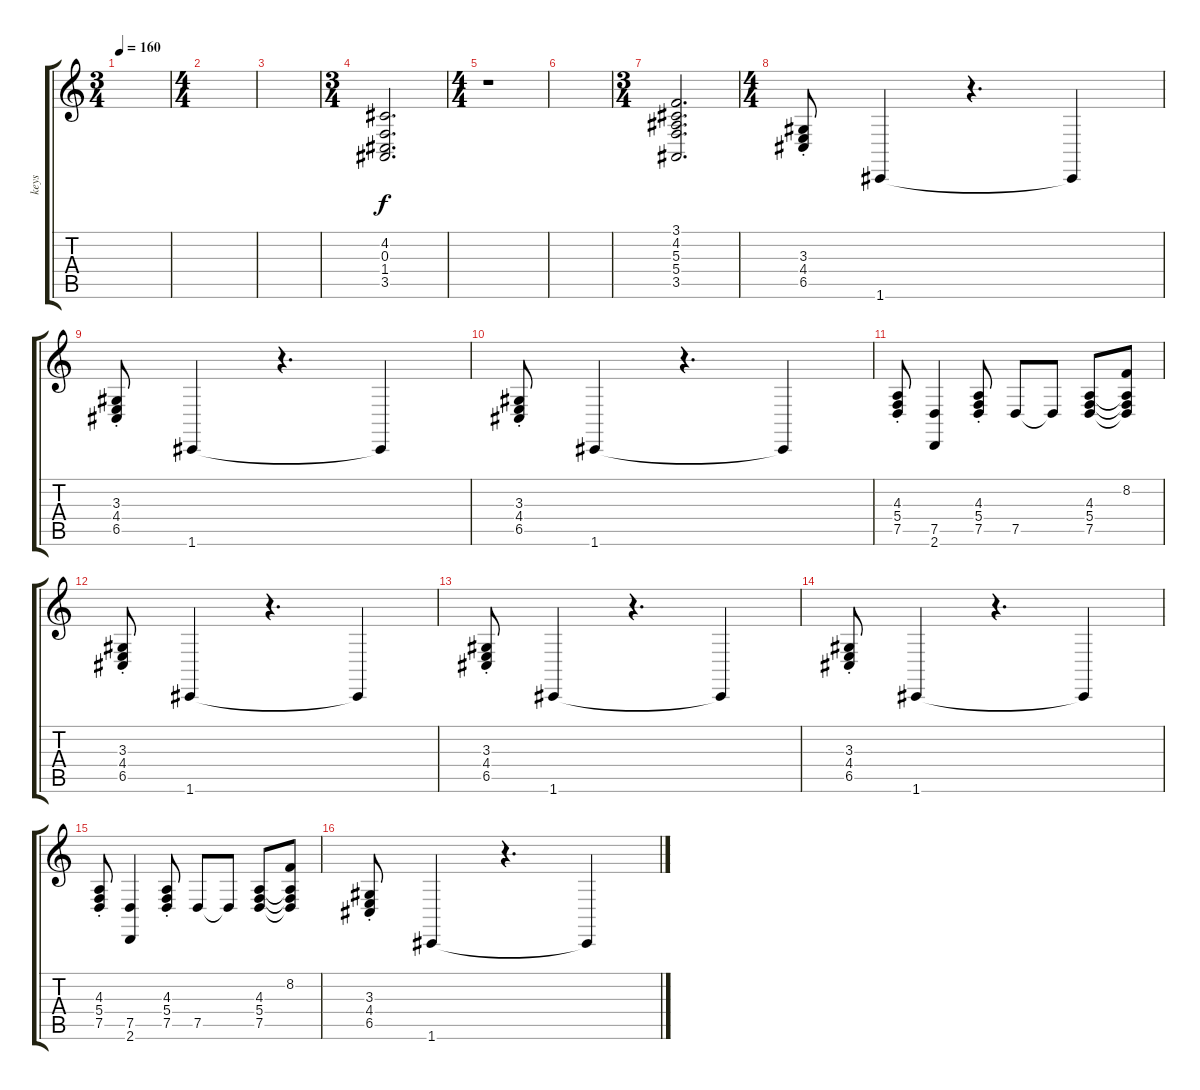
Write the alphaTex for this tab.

\track ("keys" "keys") {instrument drawbarorgan}
\staff {score tabs}
\tuning (D4 A3 F3 C3 G2 C2) {hide}
\ts (3 4)
\tempo 160
\clef g2
\ks c
|
\ts (4 4)
|
|
\ts (3 4)
(4.2 0.3 1.4 3.5).2{d} |
\ts (4 4)
r.1 |
|
\ts (3 4)
(3.1 4.2 5.3 5.4 3.5).2{d} |
\ts (4 4)
(3.3{st} 4.4{st} 6.5{st}).8 1.6.4 r.4{d} 1.6{t}.4 |
(3.3{st} 4.4{st} 6.5{st}).8 1.6.4 r.4{d} 1.6{t}.4 |
(3.3{st} 4.4{st} 6.5{st}).8 1.6.4 r.4{d} 1.6{t}.4 |
(4.3{st} 5.4{st} 7.5{st}).8 (7.5 2.6).4 (4.3{st} 5.4{st} 7.5{st}).8 7.5.8 7.5{t}.8 (4.3 5.4 7.5).8 (8.2 4.3{t} 5.4{t} 7.5{t}).8 |
(3.3{st} 4.4{st} 6.5{st}).8 1.6.4 r.4{d} 1.6{t}.4 |
(3.3{st} 4.4{st} 6.5{st}).8 1.6.4 r.4{d} 1.6{t}.4 |
(3.3{st} 4.4{st} 6.5{st}).8 1.6.4 r.4{d} 1.6{t}.4 |
(4.3{st} 5.4{st} 7.5{st}).8 (7.5 2.6).4 (4.3{st} 5.4{st} 7.5{st}).8 7.5.8 7.5{t}.8 (4.3 5.4 7.5).8 (8.2 4.3{t} 5.4{t} 7.5{t}).8 |
(3.3{st} 4.4{st} 6.5{st}).8 1.6.4 r.4{d} 1.6{t}.4
